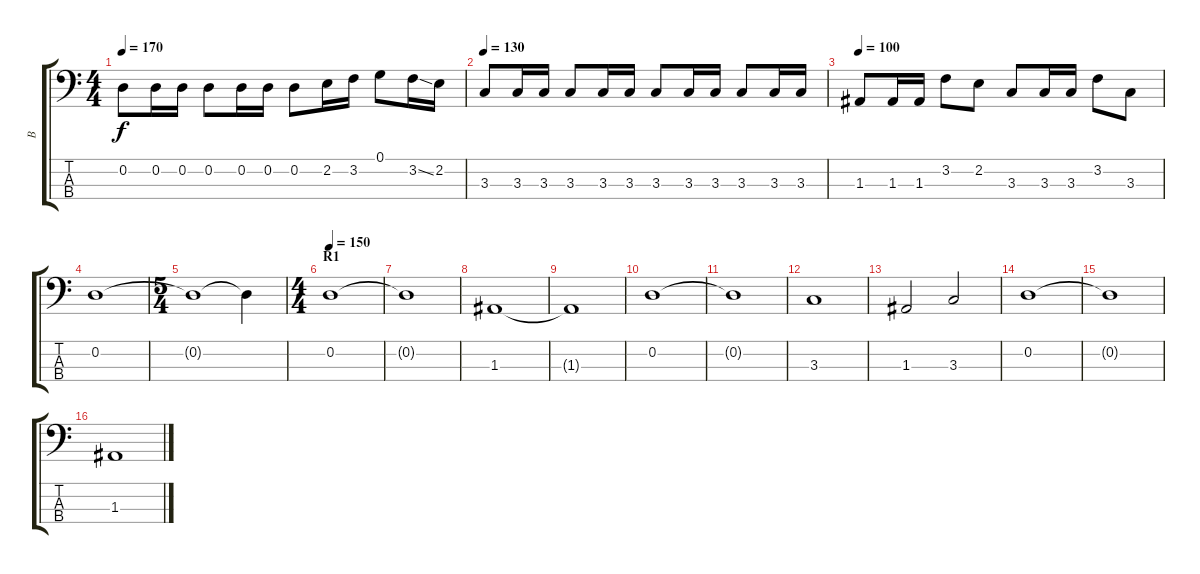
\track ("B" "B") {instrument electricbassfinger}
\staff {score tabs}
\tuning (G2 D2 A1 E1) {hide}
\ts (4 4)
\tempo 170
\clef f4
\ks c
0.2.8{dy f} 0.2.16 0.2.16 0.2.8 0.2.16 0.2.16 0.2.8 2.2.16 3.2.16 0.1.8 3.2{ss}.16 2.2.16 |
\tempo 130
3.3.8 3.3.16 3.3.16 3.3.8 3.3.16 3.3.16 3.3.8 3.3.16 3.3.16 3.3.8 3.3.16 3.3.16 |
\tempo 100
1.3.8 1.3.16 1.3.16 3.2.8 2.2.8 3.3.8 3.3.16 3.3.16 3.2.8 3.3.8 |
0.2.1 |
\ts (5 4)
0.2{t}.1 0.2{t}.4 |
\ts (4 4)
\section ("" "R1")
\tempo 150
0.2.1 |
0.2{t}.1 |
1.3.1 |
1.3{t}.1 |
0.2.1 |
0.2{t}.1 |
3.3.1 |
1.3.2 3.3.2 |
\section ("" "")
0.2.1 |
0.2{t}.1 |
1.3.1
